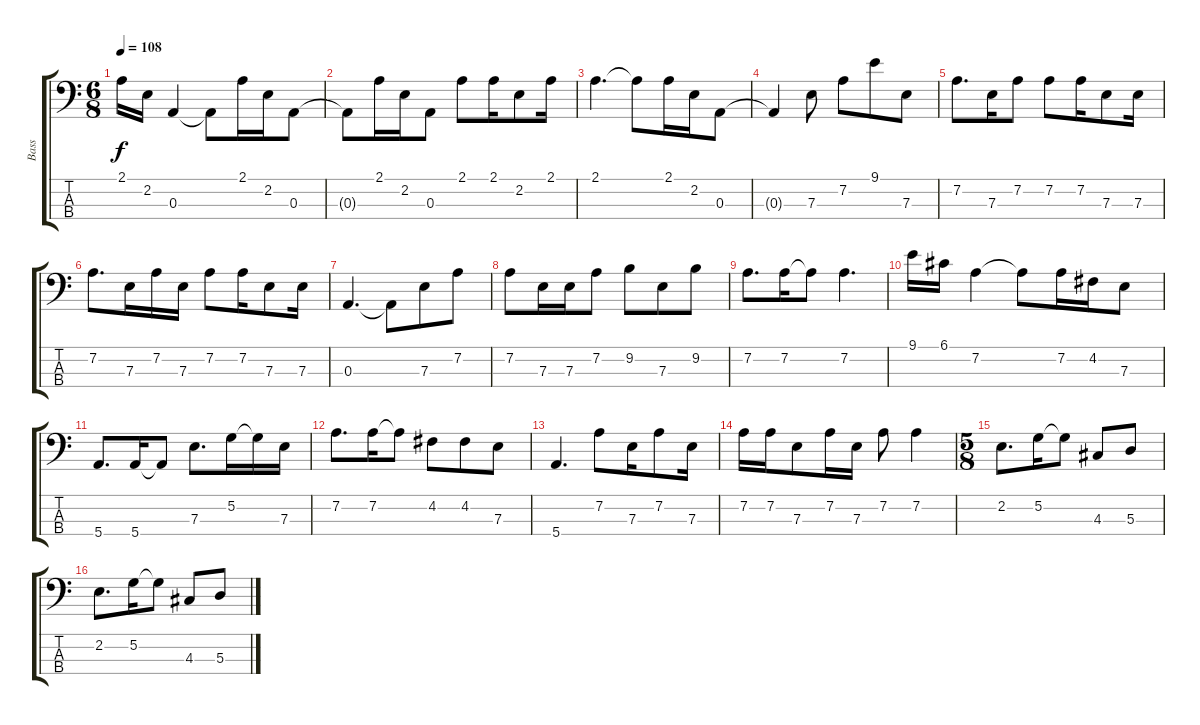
\track ("Bass" "Bass") {instrument acousticguitarnylon}
\staff {score tabs}
\tuning (G2 D2 A1 E1) {hide}
\ts (6 8)
\tempo 108
\clef f4
\ks c
2.1.16{dy f} 2.2.16 0.3.4 0.3{t}.8 2.1.16 2.2.16 0.3.8 |
0.3{t}.8 2.1.16 2.2.16 0.3.8 2.1.8 2.1.16 2.2.8 2.1.16 |
2.1.4{d} 2.1{t}.8 2.1.16 2.2.16 0.3.8 |
0.3{t}.4 7.3.8 7.2.8 9.1.8 7.3.8 |
7.2.8{d} 7.3.16 7.2.8 7.2.8 7.2.16 7.3.8 7.3.16 |
7.2.8{d} 7.3.16 7.2.16 7.3.16 7.2.8 7.2.16 7.3.8 7.3.16 |
0.3.4{d} 0.3{t}.8 7.3.8 7.2.8 |
7.2.8 7.3.16 7.3.16 7.2.8 9.2.8 7.3.8 9.2.8 |
7.2.8{d} 7.2.16 7.2{t}.8 7.2.4{d} |
9.1.16 6.1.16 7.2.4 7.2{t}.8 7.2.16 4.2.16 7.3.8 |
5.4.8{d} 5.4.16 5.4{t}.8 7.3.8{d} 5.2.16 5.2{t}.16 7.3.16 |
7.2.8{d} 7.2.16 7.2{t}.8 4.2.8 4.2.8 7.3.8 |
5.4.4{d} 7.2.8 7.3.16 7.2.8 7.3.16 |
7.2.16 7.2.16 7.3.8 7.2.16 7.3.16 7.2.8 7.2.4 |
\ts (5 8)
2.2.8{d} 5.2.16 5.2{t}.8 4.3.8 5.3.8 |
2.2.8{d} 5.2.16 5.2{t}.8 4.3.8 5.3.8
